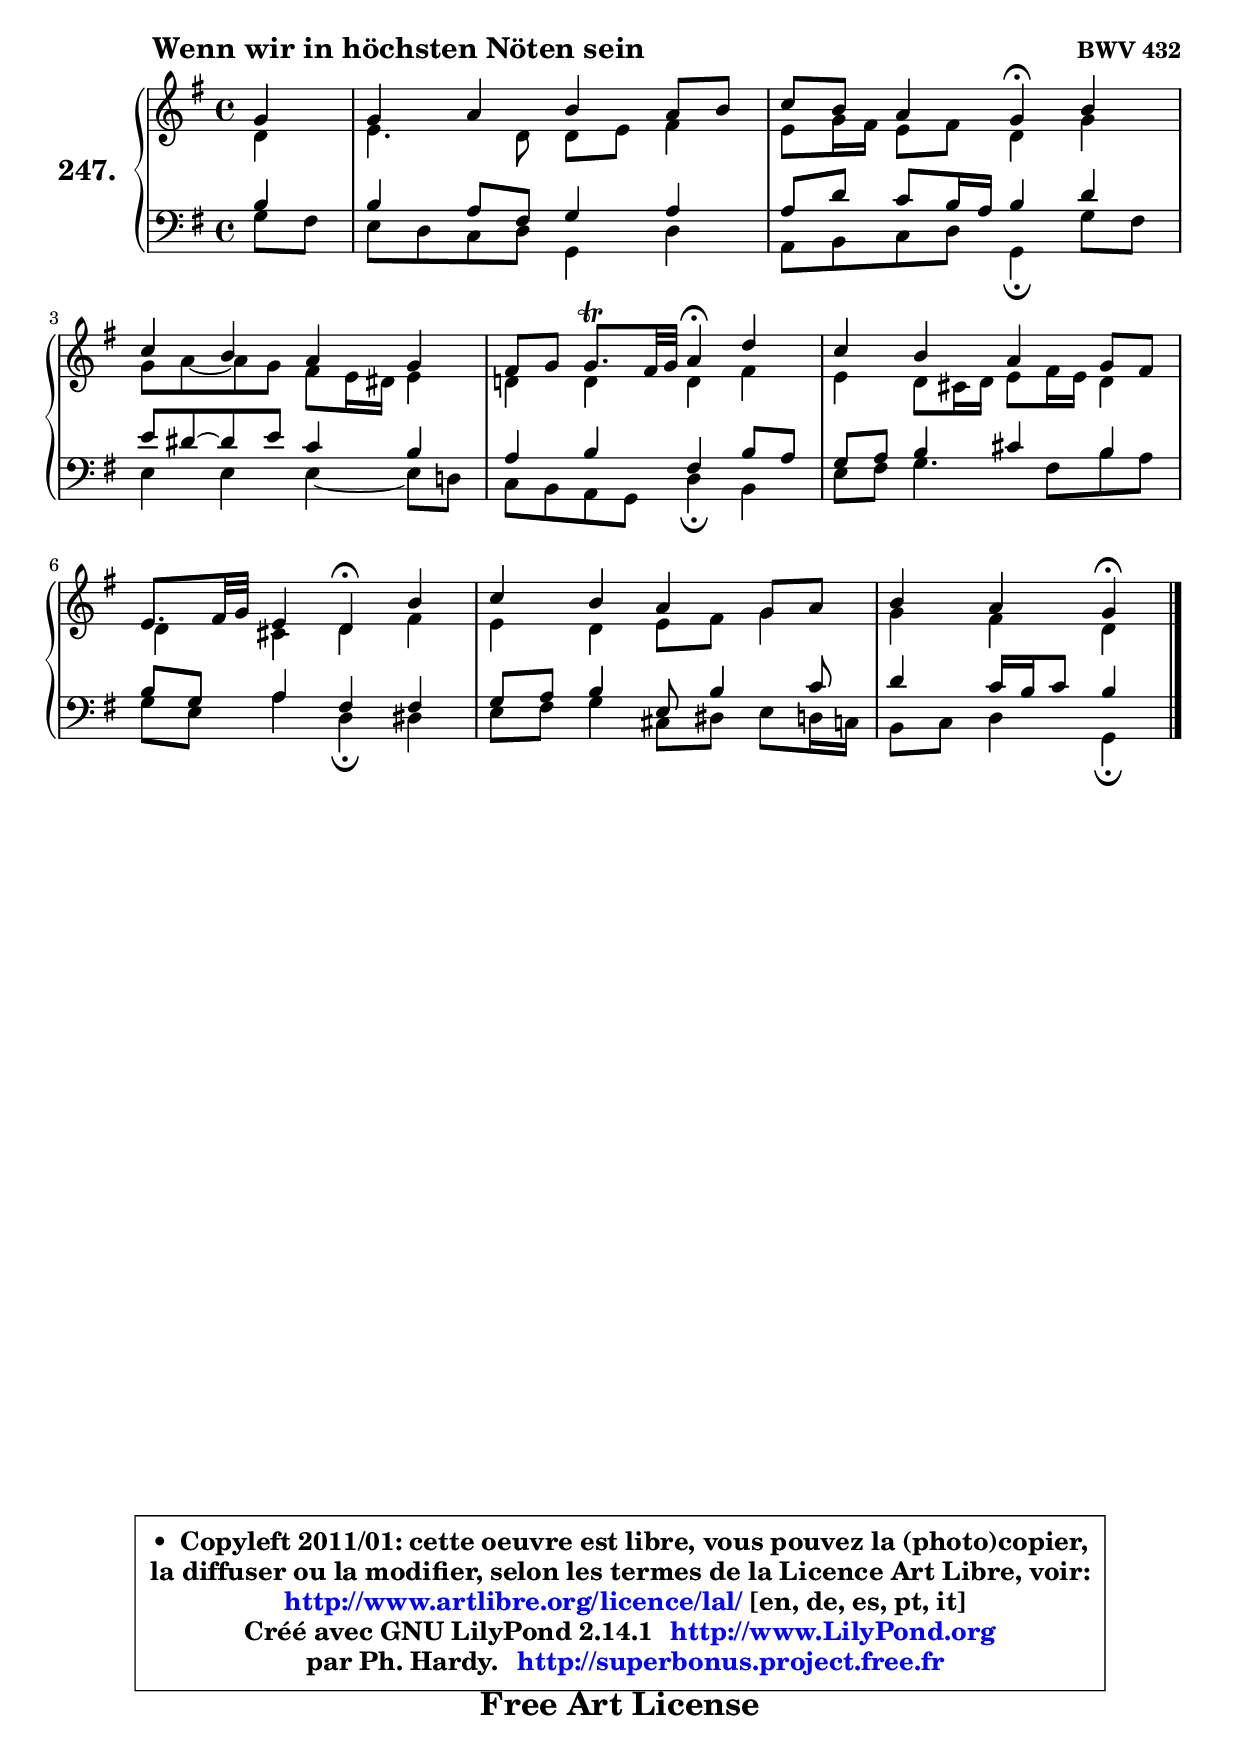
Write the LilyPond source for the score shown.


\version "2.14.1"

    \paper {
%	system-system-spacing #'padding = #0.1
%	score-system-spacing #'padding = #0.1
%	ragged-bottom = ##f
%	ragged-last-bottom = ##f
	}

    \header {
      opus = \markup { \bold "BWV 432" }
      piece = \markup { \hspace #9 \fontsize #2 \bold "Wenn wir in höchsten Nöten sein" }
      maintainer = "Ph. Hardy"
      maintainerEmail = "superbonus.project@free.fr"
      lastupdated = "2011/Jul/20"
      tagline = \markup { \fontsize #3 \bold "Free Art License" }
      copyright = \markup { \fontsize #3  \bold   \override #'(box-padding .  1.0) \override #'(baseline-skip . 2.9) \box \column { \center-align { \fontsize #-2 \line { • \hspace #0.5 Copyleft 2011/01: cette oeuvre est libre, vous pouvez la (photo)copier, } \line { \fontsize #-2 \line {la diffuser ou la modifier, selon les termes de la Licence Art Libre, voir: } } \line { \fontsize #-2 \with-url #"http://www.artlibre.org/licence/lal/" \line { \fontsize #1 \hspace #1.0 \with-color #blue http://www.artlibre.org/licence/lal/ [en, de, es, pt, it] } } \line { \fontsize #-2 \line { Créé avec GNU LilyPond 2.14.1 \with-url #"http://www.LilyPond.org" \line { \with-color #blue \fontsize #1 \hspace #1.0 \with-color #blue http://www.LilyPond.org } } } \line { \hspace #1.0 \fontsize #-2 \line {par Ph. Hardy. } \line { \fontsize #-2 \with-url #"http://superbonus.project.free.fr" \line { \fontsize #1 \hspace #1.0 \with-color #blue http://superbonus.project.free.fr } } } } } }

	  }

  guidemidi = {
        r4 |
        R1 |
        r2 \tempo 4 = 30 r4 \tempo 4 = 78 r4 |
        R1 |
        r2 \tempo 4 = 30 r4 \tempo 4 = 78 r4 |
        R1 |
        r2 \tempo 4 = 30 r4 \tempo 4 = 78 r4 |
        R1 |
        r2 \tempo 4 = 30 r4 
	}

  upper = {
	\time 4/4
	\key g \major
	\clef treble
	\partial 4
	\voiceOne
	<< { 
	% SOPRANO
	\set Voice.midiInstrument = "acoustic grand"
	\relative c'' {
        g4 |
        g4 a b a8 b |
        c8 b a4 g\fermata b |
        c4 b a g |
        fis8 g g8.\trill fis32 g a4\fermata d4 |
        c4 b a g8 fis |
        e8. fis32 g e4 d\fermata b' |
        c4 b a g8 a |
        b4 a g\fermata
        \bar "|."
	} % fin de relative
	}

	\context Voice="1" { \voiceTwo 
	% ALTO
	\set Voice.midiInstrument = "acoustic grand"
	\relative c' {
        d4 |
        e4. d8 d e fis4 |
        e8 g16 fis e8 fis d4 g |
        g8 a8 ~ a g fis8 e16 dis e4 |
        d!4 d d fis |
        e4 d8 cis16 d e8 fis16 e d4 |
        d4 cis d fis |
        e4 d e8 fis g4 |
        g4 fis d
        \bar "|."
	} % fin de relative
	\oneVoice
	} >>
	}

    lower = {
	\time 4/4
	\key g \major
	\clef bass
	\partial 4
	\voiceOne
	<< { 
	% TENOR
	\set Voice.midiInstrument = "acoustic grand"
	\relative c' {
        b4 |
        b4 a8 fis g4 a |
        a8 d c b16 a b4 d |
        e8 dis ~ dis e c4 b |
        a4 b fis b8 a |
        g8 a b4 cis b |
        b8 g a4 fis fis |
        g8 a b4 e,8 b'4 c8 |
        d4 c16 b c8 b4
        \bar "|."
	} % fin de relative
	}
	\context Voice="1" { \voiceTwo 
	% BASS
	\set Voice.midiInstrument = "acoustic grand"
	\relative c' {
        g8 fis |
        e8 d c d g,4 d' |
        a8 b c d g,4\fermata g'8 fis |
        e4 e e4 ~ e8 d! |
        c8 b a g d'4\fermata b |
        e8 fis g4. fis8 b a |
        g8 e a4 d,\fermata dis |
        e8 fis g4 cis,8 dis e d16 c |
        b8 c d4 g,\fermata
        \bar "|."
	} % fin de relative
	\oneVoice
	} >>
	}


    \score { 

	\new PianoStaff <<
	\set PianoStaff.instrumentName = \markup { \bold \huge "247." }
	\new Staff = "upper" \upper
	\new Staff = "lower" \lower
	>>

    \layout {
%	ragged-last = ##f
	   }

         } % fin de score

  \score {
    \unfoldRepeats { << \guidemidi \upper \lower >> }
    \midi {
    \context {
     \Staff
      \remove "Staff_performer"
               }

     \context {
      \Voice
       \consists "Staff_performer"
                }

     \context { 
      \Score
      tempoWholdisPerMinute = #(ly:make-moment 78 4)
		}
	    }
	}

